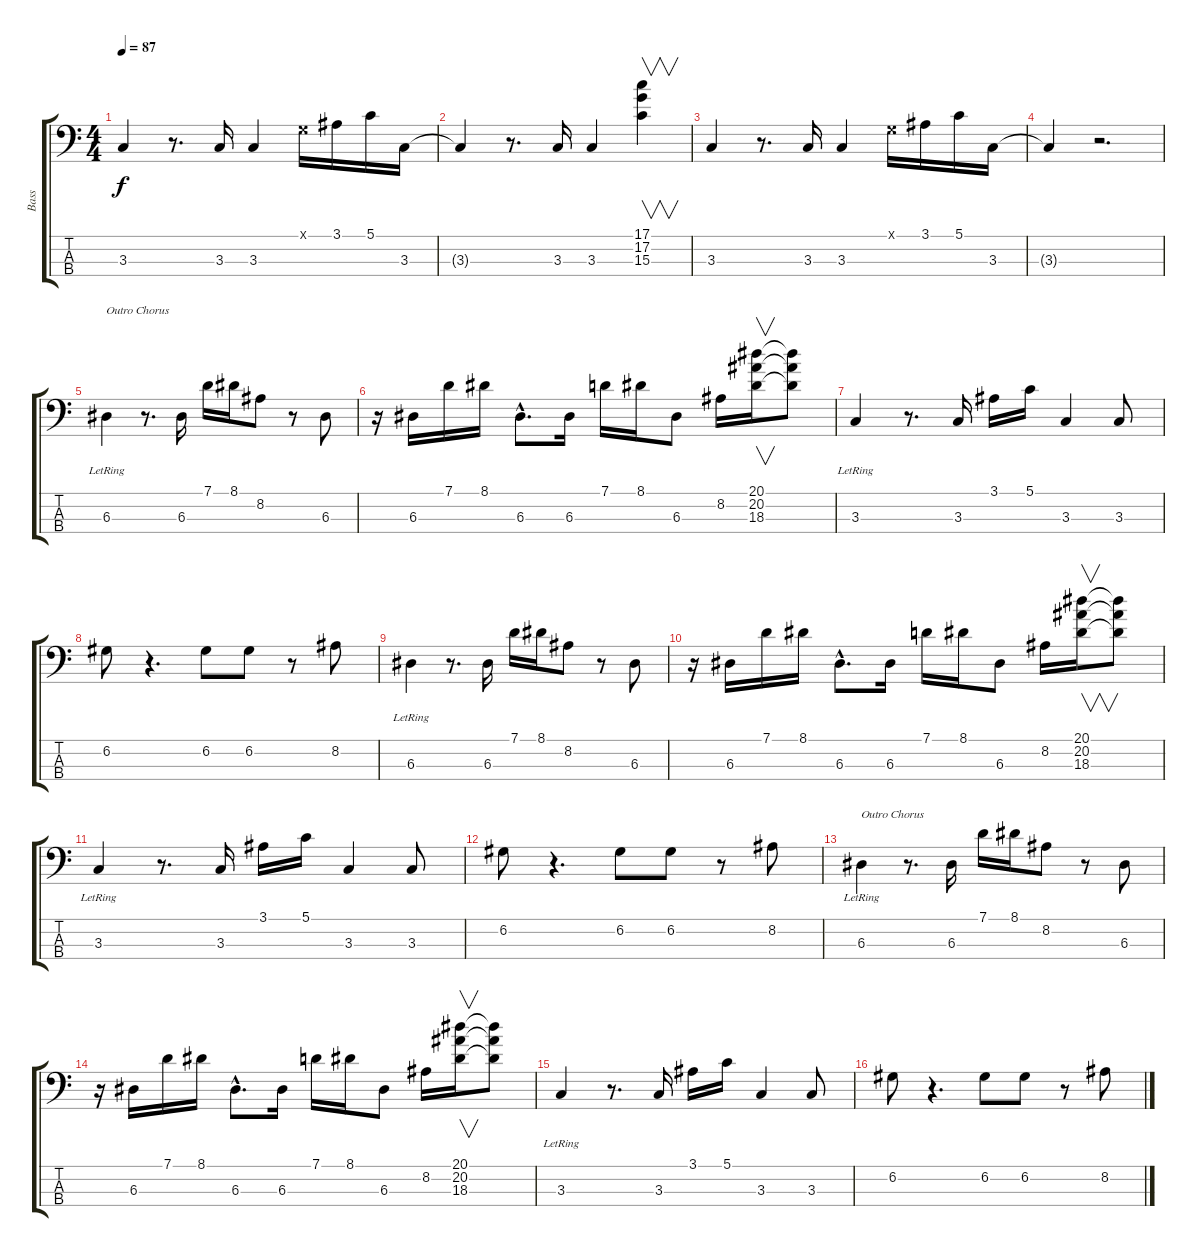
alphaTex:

\track ("Bass" "Bass") {instrument electricbassfinger}
\staff {score tabs}
\tuning (G2 D2 A1 E1) {hide}
\ts (4 4)
\tempo 87
\clef f4
\ks c
3.3.4{dy f} r.8{d} 3.3.16 3.3.4 0.1{x}.16 3.1.16 5.1.16 3.3.16 |
3.3{t}.4 r.8{d} 3.3.16 3.3.4 (17.1 17.2 15.3).4{v} |
3.3.4 r.8{d} 3.3.16 3.3.4 0.1{x}.16 3.1.16 5.1.16 3.3.16 |
3.3{t}.4 r.2{d} |
6.3{lr}.4{txt "Outro Chorus"} r.8{d} 6.3.16 7.1.16 8.1.16 8.2.8 r.8 6.3.8 |
r.16 6.3.16 7.1.16 8.1.16 6.3{hac}.8{d} 6.3.16 7.1.16 8.1.16 6.3.8 8.2.16 (20.1 20.2 18.3).16{v} (20.1{t} 20.2{t} 18.3{t}).8 |
3.3{lr}.4 r.8{d} 3.3.16 3.1.16 5.1.16 3.3.4 3.3.8 |
6.2.8 r.4{d} 6.2.8 6.2.8 r.8 8.2.8 |
6.3{lr}.4 r.8{d} 6.3.16 7.1.16 8.1.16 8.2.8 r.8 6.3.8 |
r.16 6.3.16 7.1.16 8.1.16 6.3{hac}.8{d} 6.3.16 7.1.16 8.1.16 6.3.8 8.2.16 (20.1 20.2 18.3).16{v} (20.1{t} 20.2{t} 18.3{t}).8 |
3.3{lr}.4 r.8{d} 3.3.16 3.1.16 5.1.16 3.3.4 3.3.8 |
6.2.8 r.4{d} 6.2.8 6.2.8 r.8 8.2.8 |
6.3{lr}.4{txt "Outro Chorus"} r.8{d} 6.3.16 7.1.16 8.1.16 8.2.8 r.8 6.3.8 |
r.16 6.3.16 7.1.16 8.1.16 6.3{hac}.8{d} 6.3.16 7.1.16 8.1.16 6.3.8 8.2.16 (20.1 20.2 18.3).16{v} (20.1{t} 20.2{t} 18.3{t}).8 |
3.3{lr}.4 r.8{d} 3.3.16 3.1.16 5.1.16 3.3.4 3.3.8 |
6.2.8 r.4{d} 6.2.8 6.2.8 r.8 8.2.8
